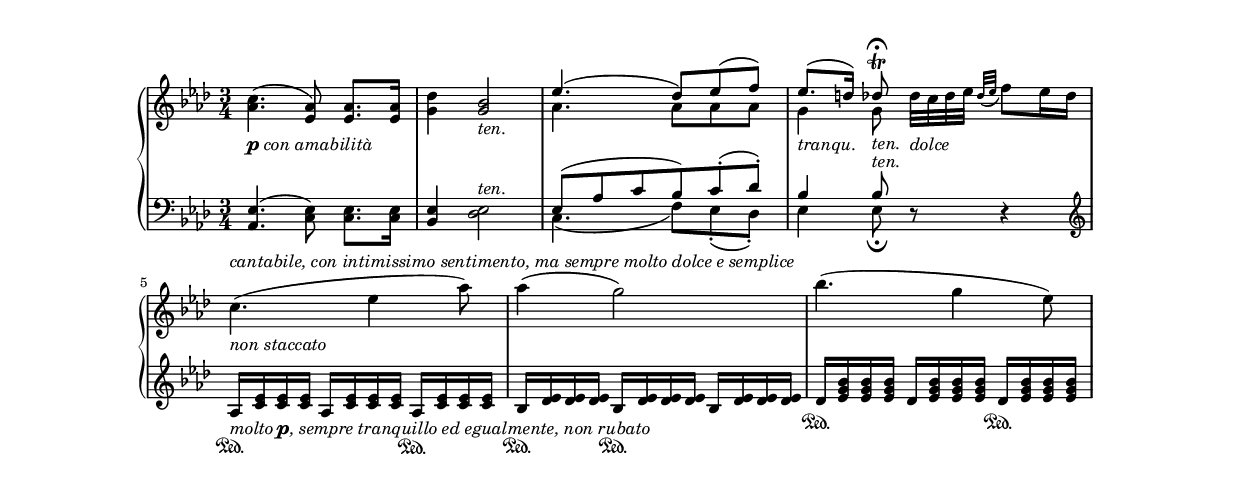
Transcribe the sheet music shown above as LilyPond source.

\version "2.12.0"
\include "english.ly"
#(set-global-staff-size 15)
\paper{
  line-width = 16\cm
  indent = 0\cm
}


\header {
  lsrtags = "headwords"
  texidoc = ""
  doctitle = "headword"
}

\layout {
  \context { \Score
    \override PaperColumn #'keep-inside-line = ##t
    \override NonMusicalPaperColumn #'keep-inside-line = ##t
  }
}

% NR 1.8 Text

% L. v. Beethoven, Op. 110
% Piano sonata 31
% measures 1 - 7

\layout {
   \context {
      \Score
      \override SpacingSpanner #'base-shortest-duration =
         #(ly:make-moment 1 20)
      %\override NonMusicalPaperColumn #'line-break-system-details =
      %#'((alignment-offsets . (0 -12)))
   }
}

\new PianoStaff <<

   % RH staff
   \new Staff {
      \clef treble
      \key af \major
      \time 3/4

      \once \override TextScript #'staff-padding = #4
      <c'' af'>4. (
      _ \markup { \dynamic p \italic { con amabilità } }
      <af' ef'>8 )
      <af' ef'>8. [
      <af' ef'>16 ]

      |

      <df'' g'>4
      <bf' g'>2
      _ \markup { \italic { ten. } }

      |

      <<

         \new Voice {
            \voiceOne
            ef''4. (
            df''8 [ )
            ef'' (
            f'' ) ]

            |

            \once \override TextScript #'staff-padding = #4
            ef''8. (
            _ \markup { \italic { tranqu. } }
            d''16 )
            df''8 \trill \fermata
            _ \markup { \italic { ten. } }
         }

         \new Voice {
            \voiceTwo
            af'4.
            af'8 [
            af'8
            af'8 ]

            |

            g'4
            g'8
         }

      >>

      \oneVoice
      \once \override TextScript #'staff-padding = #4
      df''32
      _ \markup { \italic dolce }
      c''32
      df''32
      ef''32
      \acciaccatura { df''[ ef'' ] }
      f''8
      ef''16
      df''16

      |
      \break
      \overrideProperty "Score.NonMusicalPaperColumn"
      #'line-break-system-details #'((alignment-offsets . (0 -12)))

      c''4. (
      ^ \markup \italic { cantabile, con intimissimo sentimento,
         ma sempre molto dolce e semplice }
      ef''4
      af''8 )

      |

      af''4 (
      g''2 )

      |

      bf''4. (
      g''4
      ef''8 )

      |
   }

   % LH
   \new Staff {
      \clef bass
      \key af \major
      \time 3/4

      <ef af,>4. (
      <ef c>8 )
      <ef c>8. [
      <ef c>16 ]

      |

      <ef bf,>4
      <ef df>2 ^ \markup { \italic ten. }

      |

      <<

         \new Voice {
            \voiceOne
            ef8 [ (
            af8
            c'8
            bf8 )
            c'8 ( \staccato
            df'8 ]  ) \staccato

            |

            bf4
            bf8 ^ \markup { \italic ten. }
         }

         \new Voice {
            \voiceTwo
            c4. (
            f8 [ )
            ef8 ( \staccato
            df8 ] ) \staccato

            |

            ef4
            ef8 \fermata
         }

      >>

      \oneVoice
      r8
      r4
      \clef treble

      |

      \override Staff.SustainPedalLineSpanner #'outside-staff-priority = #1000
      \override Staff.SustainPedalLineSpanner #'staff-padding = #7
      \once \override TextScript #'padding = #2
      af16 \sustainOn
      ^ \markup \italic { non staccato }
      _ \markup \italic { molto \concat {\dynamic {p},} sempre tranquillo
         ed egualmente, non rubato }
      <ef' c'>16
      <ef' c'>16
      <ef' c'>16
      af16
      <ef' c'>16
      <ef' c'>16
      <ef' c'>16
      af16 \sustainOn
      <ef' c'>16
      <ef' c'>16
      <ef' c'>16

      |

      bf16 \sustainOn
      <ef' df'>16
      <ef' df'>16
      <ef' df'>16
      bf16 \sustainOn
      <ef' df'>16
      <ef' df'>16
      <ef' df'>16
      bf16
      <ef' df'>16
      <ef' df'>16
      <ef' df'>16

      |

      \override Staff.SustainPedalLineSpanner #'staff-padding = #4
      df'16 \sustainOn
      <bf' g' ef'>16
      <bf' g' ef'>16
      <bf' g' ef'>16
      df'16
      <bf' g' ef'>16
      <bf' g' ef'>16
      <bf' g' ef'>16
      df'16 \sustainOn
      <bf' g' ef'>16
      <bf' g' ef'>16
      <bf' g' ef'>16

      |
   }

>>
